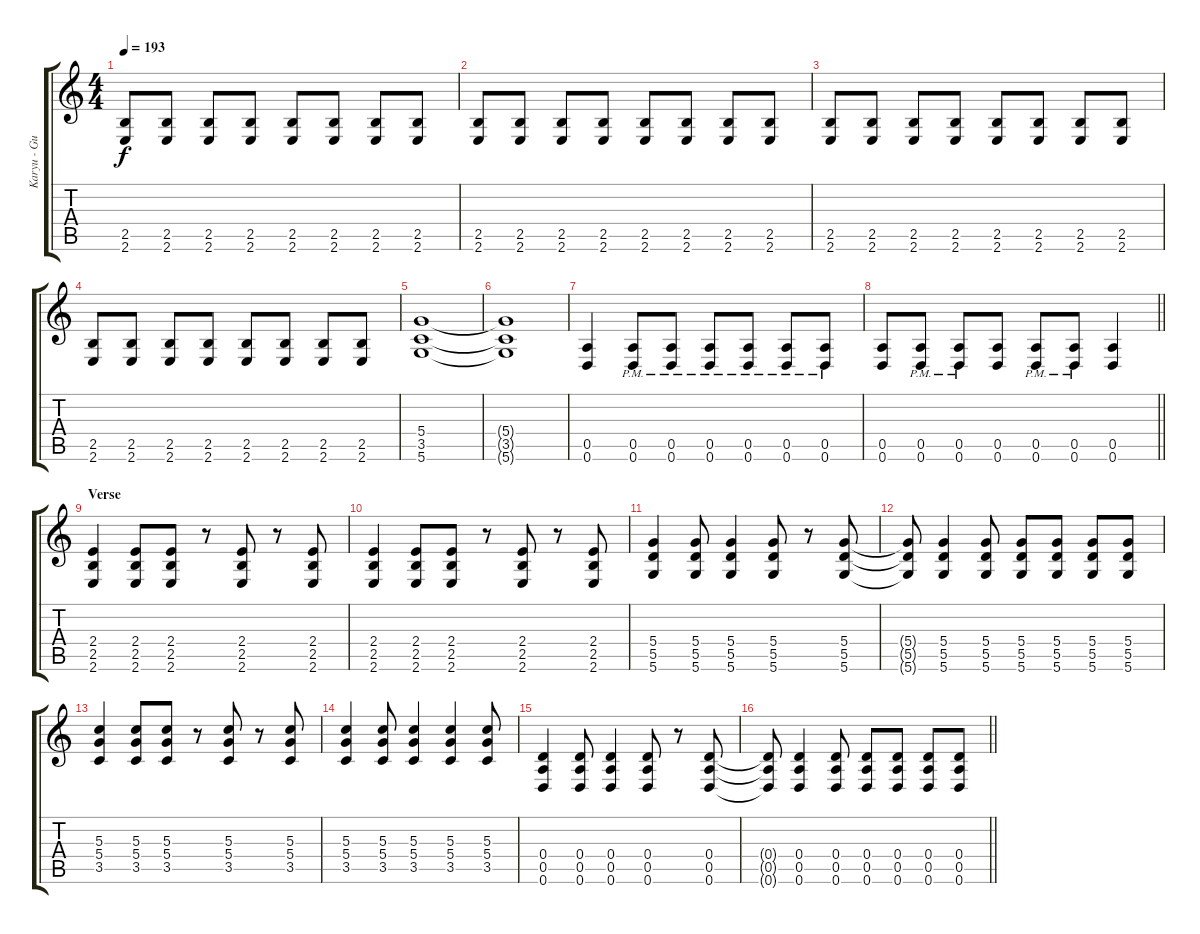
\track ("Karyu - Guitar 2" "Karyu - Gu") {instrument distortionguitar}
\staff {score tabs}
\tuning (E4 B3 G3 D3 A2 D2) {hide}
\ts (4 4)
\section ("" "")
\tempo 193
\clef g2
\ks c
(2.5 2.6).8{dy f volume 16 balance 8} (2.5 2.6).8 (2.5 2.6).8 (2.5 2.6).8 (2.5 2.6).8 (2.5 2.6).8 (2.5 2.6).8 (2.5 2.6).8 |
(2.5 2.6).8 (2.5 2.6).8 (2.5 2.6).8 (2.5 2.6).8 (2.5 2.6).8 (2.5 2.6).8 (2.5 2.6).8 (2.5 2.6).8 |
(2.5 2.6).8 (2.5 2.6).8 (2.5 2.6).8 (2.5 2.6).8 (2.5 2.6).8 (2.5 2.6).8 (2.5 2.6).8 (2.5 2.6).8 |
(2.5 2.6).8 (2.5 2.6).8 (2.5 2.6).8 (2.5 2.6).8 (2.5 2.6).8 (2.5 2.6).8 (2.5 2.6).8 (2.5 2.6).8 |
(5.4 3.5 5.6).1 |
(5.4{t} 3.5{t} 5.6{t}).1 |
(0.5 0.6).4 (0.5{pm} 0.6{pm}).8 (0.5{pm} 0.6{pm}).8 (0.5{pm} 0.6{pm}).8 (0.5{pm} 0.6{pm}).8 (0.5{pm} 0.6{pm}).8 (0.5{pm} 0.6{pm}).8 |
\barLineRight lightlight
(0.5 0.6).8 (0.5{pm} 0.6{pm}).8 (0.5{pm} 0.6{pm}).8 (0.5 0.6).8 (0.5{pm} 0.6{pm}).8 (0.5{pm} 0.6{pm}).8 (0.5 0.6).4 |
\section ("" "Verse")
(2.4 2.5 2.6).4 (2.4 2.5 2.6).8 (2.4 2.5 2.6).8 r.8 (2.4 2.5 2.6).8 r.8 (2.4 2.5 2.6).8 |
(2.4 2.5 2.6).4 (2.4 2.5 2.6).8 (2.4 2.5 2.6).8 r.8 (2.4 2.5 2.6).8 r.8 (2.4 2.5 2.6).8 |
(5.4 5.5 5.6).4 (5.4 5.5 5.6).8 (5.4 5.5 5.6).4 (5.4 5.5 5.6).8 r.8 (5.4 5.5 5.6).8 |
(5.4{t} 5.5{t} 5.6{t}).8 (5.4 5.5 5.6).4 (5.4 5.5 5.6).8 (5.4 5.5 5.6).8 (5.4 5.5 5.6).8 (5.4 5.5 5.6).8 (5.4 5.5 5.6).8 |
(5.3 5.4 3.5).4 (5.3 5.4 3.5).8 (5.3 5.4 3.5).8 r.8 (5.3 5.4 3.5).8 r.8 (5.3 5.4 3.5).8 |
(5.3 5.4 3.5).4 (5.3 5.4 3.5).8 (5.3 5.4 3.5).4 (5.3 5.4 3.5).4 (5.3 5.4 3.5).8 |
(0.4 0.5 0.6).4 (0.4 0.5 0.6).8 (0.4 0.5 0.6).4 (0.4 0.5 0.6).8 r.8 (0.4 0.5 0.6).8 |
\barLineRight lightlight
(0.4{t} 0.5{t} 0.6{t}).8 (0.4 0.5 0.6).4 (0.4 0.5 0.6).8 (0.4 0.5 0.6).8 (0.4 0.5 0.6).8 (0.4 0.5 0.6).8 (0.4 0.5 0.6).8
